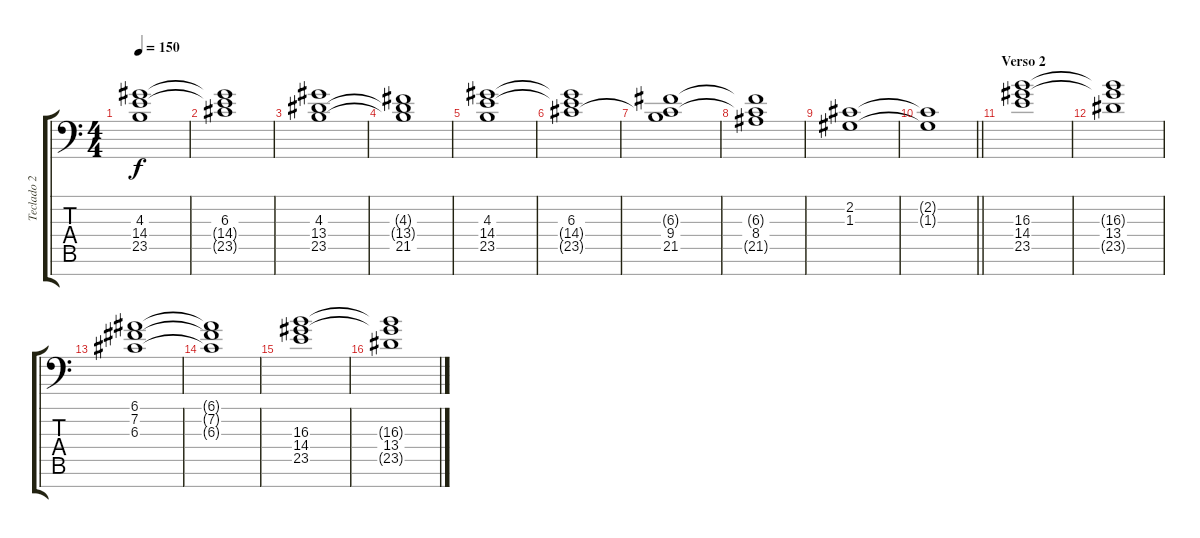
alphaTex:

\track ("Teclado 2" "Teclado 2") {instrument stringensemble1}
\staff {score tabs}
\tuning (E4 B3 G3 D3 A2 E2 C-1) {hide}
\ts (4 4)
\tempo 150
\clef f4
\ks c
(4.3 14.4 23.5).1{dy f} |
(6.3 14.4{t} 23.5{t}).1 |
(4.3 13.4 23.5).1 |
(4.3{t} 13.4{t} 21.5).1 |
(4.3 14.4 23.5).1 |
(6.3 14.4{t} 23.5{t}).1 |
(6.3{t} 9.4 21.5).1 |
(6.3{t} 8.4 21.5{t}).1 |
(2.2 1.3).1 |
\barLineRight lightlight
(2.2{t} 1.3{t}).1 |
\section ("" "Verso 2")
(16.3 14.4 23.5).1{volume 10 instrument pad2warm} |
(16.3{t} 13.4 23.5{t}).1 |
(6.1 7.2 6.3).1 |
(6.1{t} 7.2{t} 6.3{t}).1 |
(16.3 14.4 23.5).1 |
(16.3{t} 13.4 23.5{t}).1
